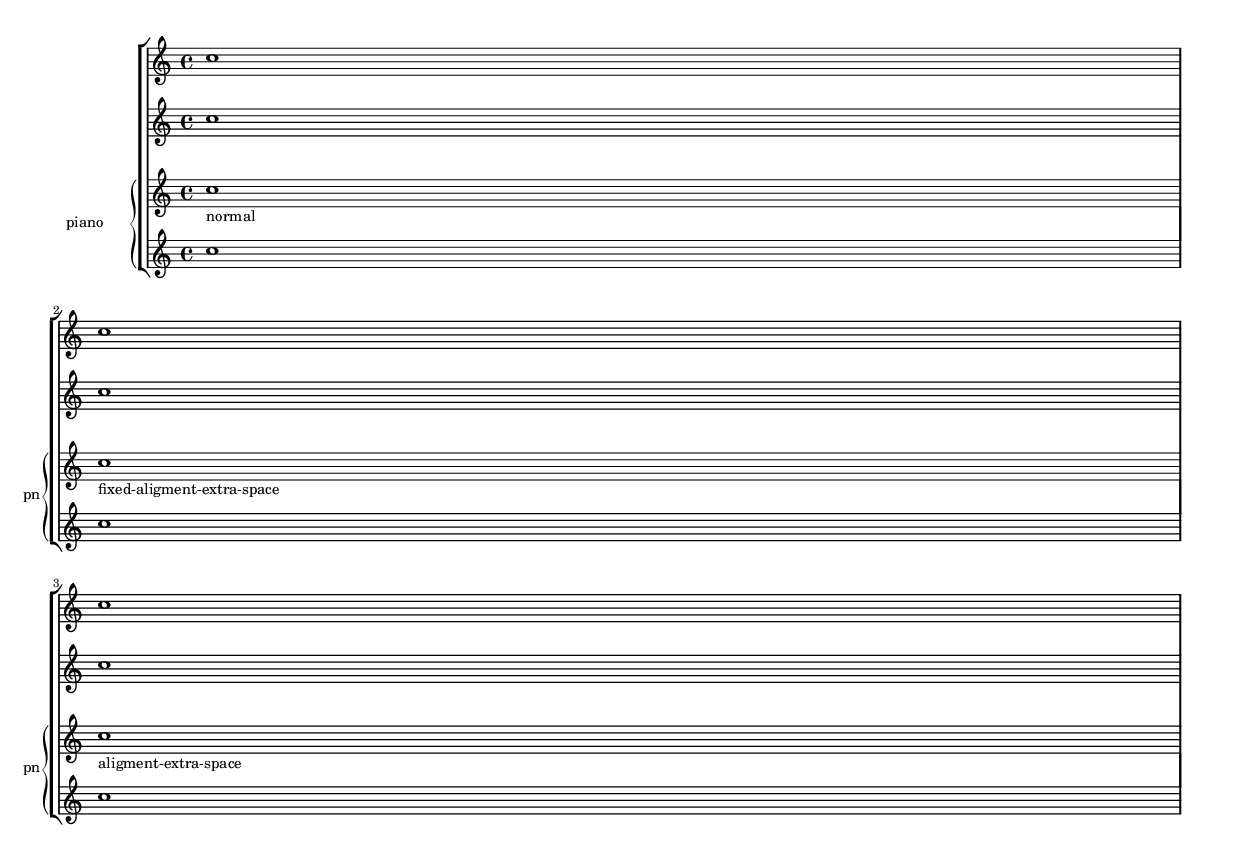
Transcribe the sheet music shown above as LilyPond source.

%% Do not edit this file; it is auto-generated from LSR http://lsr.dsi.unimi.it
%% This file is in the public domain.
%% Tags: tweaks-and-overrides, paper-and-layout, spacing
\version "2.11.35"

\header { texidoc = "
By setting properties in @code{NonMusicalPaperColumn}, vertical spacing
of alignments can be adjusted per system.


By setting @code{alignment-extra-space} or
@code{fixed-alignment-extra-space} an individual system may be
stretched vertically.


For technical reasons, @code{\\overrideProperty} has to be used for
setting properties on individual objects. @code{\\override} in a
@code{\\context} block may still be used for global overrides. 
" }
% begin verbatim
#(set-global-staff-size 13)

\relative c''
\new StaffGroup <<
  \new Staff {
    c1\break 
    c\break 
    c\break
  }
  \new Staff { 
    c1 c c 
  }
  \new PianoStaff <<
    \new Voice  {
      \set PianoStaff.instrumentName = #"piano"
      \set PianoStaff.shortInstrumentName = #"pn"
      c1_"normal"
      
      \overrideProperty
        #"Score.NonMusicalPaperColumn"
        #'line-break-system-details
        #'((fixed-alignment-extra-space . 15))
      c_"fixed-aligment-extra-space"

      \overrideProperty
        #"Score.NonMusicalPaperColumn"
        #'line-break-system-details
        #'((alignment-extra-space . 15))
      c_"aligment-extra-space"
    }
    { c1 c c }
  >>
>>


